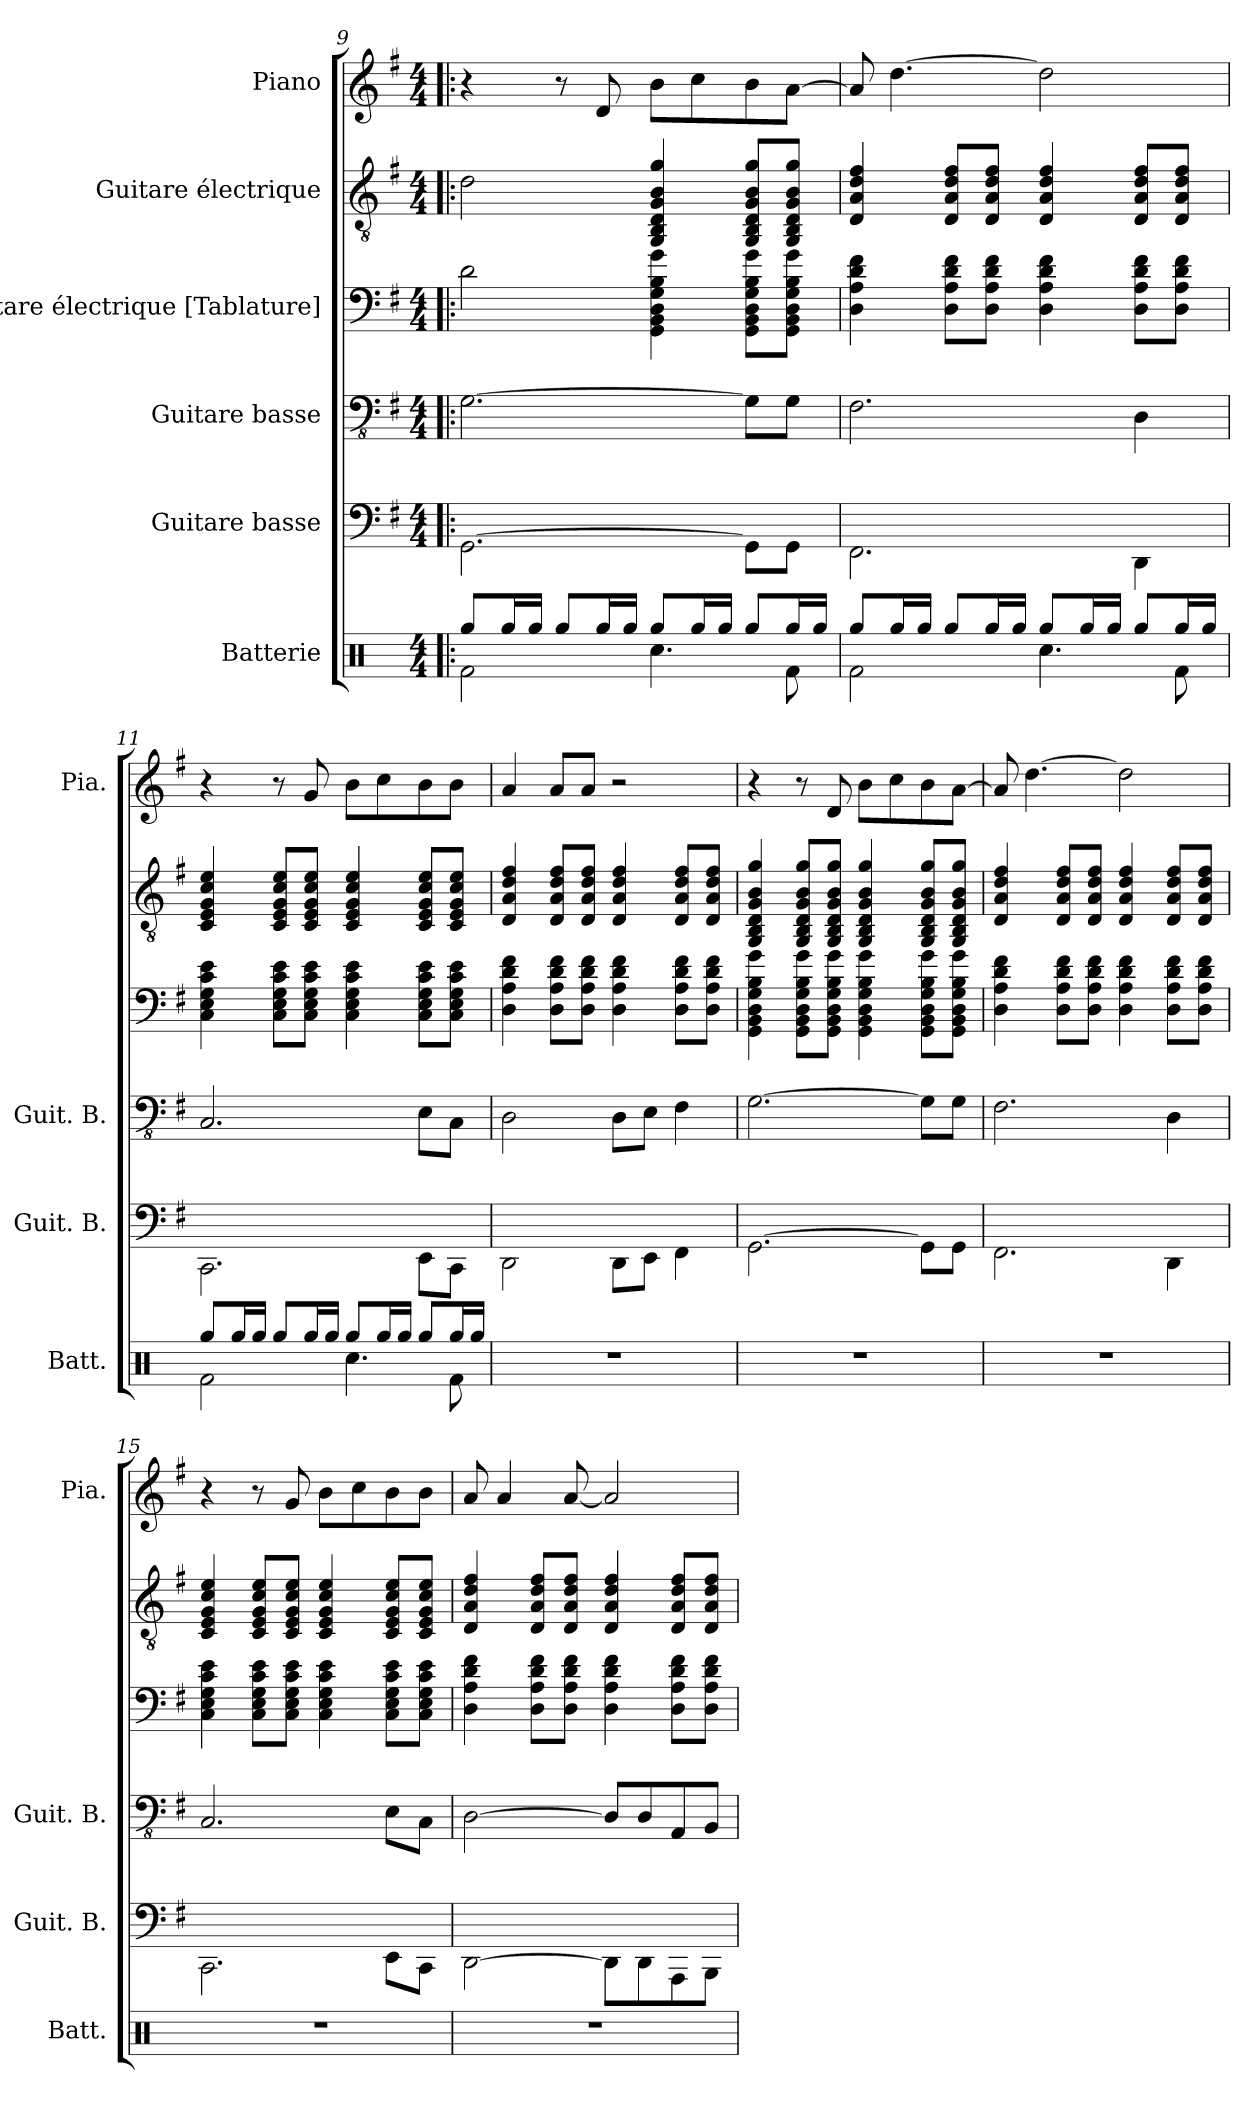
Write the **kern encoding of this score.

**kern	**kern	**kern	**kern	**kern	**kern
*part6	*part5	*part4	*part3	*part2	*part1
*staff6	*staff5	*staff4	*staff3	*staff2	*staff1
*I"Batterie	*I"Guitare basse	*I"Guitare basse	*I"Guitare électrique [Tablature]	*I"Guitare électrique	*I"Piano
*I'Batt.	*I'Guit. B.	*I'Guit. B.	*	*	*I'Pia.
!!LO:PB:g=z
*clefX	*	*clefFv4	*	*clefGv2	*clefG2
*k[]	*k[f#]	*k[f#]	*k[f#]	*k[f#]	*k[f#]
*M4/4	*M4/4	*M4/4	*M4/4	*M4/4	*M4/4
=9!|:	=9!|:	=9!|:	=9!|:	=9!|:	=9!|:
*^	*	*	*	*	*
8Rgg/L	2Rf\	[2.GG\	[2.GG\	2d\	2d\	4r
16Rgg/L	.	.	.	.	.	.
16Rgg/JJ	.	.	.	.	.	.
8Rgg/L	.	.	.	.	.	8r
16Rgg/L	.	.	.	.	.	8d/
16Rgg/JJ	.	.	.	.	.	.
8Rgg/L	4.Rcc\	.	.	4GG\ 4BB\ 4D\ 4G\ 4B\ 4g\	4GG/ 4BB/ 4D/ 4G/ 4B/ 4g/	8b\L
16Rgg/L	.	.	.	.	.	8cc\
16Rgg/JJ	.	.	.	.	.	.
8Rgg/L	.	8GG\L]	8GG\L]	8GG\ 8BB\ 8D\ 8G\ 8B\ 8g\L	8GG/ 8BB/ 8D/ 8G/ 8B/ 8g/L	8b\
16Rgg/L	8Rf\	8GG\J	8GG\J	8GG\ 8BB\ 8D\ 8G\ 8B\ 8g\J	8GG/ 8BB/ 8D/ 8G/ 8B/ 8g/J	[8a\J
16Rgg/JJ	.	.	.	.	.	.
=10	=10	=10	=10	=10	=10	=10
8Rgg/L	2Rf\	2.FF#\	2.FF#\	4D\ 4A\ 4d\ 4f#\	4D/ 4A/ 4d/ 4f#/	8a/]
16Rgg/L	.	.	.	.	.	[4.dd\
16Rgg/JJ	.	.	.	.	.	.
8Rgg/L	.	.	.	8D\ 8A\ 8d\ 8f#\L	8D/ 8A/ 8d/ 8f#/L	.
16Rgg/L	.	.	.	8D\ 8A\ 8d\ 8f#\J	8D/ 8A/ 8d/ 8f#/J	.
16Rgg/JJ	.	.	.	.	.	.
8Rgg/L	4.Rcc\	.	.	4D\ 4A\ 4d\ 4f#\	4D/ 4A/ 4d/ 4f#/	2dd\]
16Rgg/L	.	.	.	.	.	.
16Rgg/JJ	.	.	.	.	.	.
8Rgg/L	.	4DD\	4DD\	8D\ 8A\ 8d\ 8f#\L	8D/ 8A/ 8d/ 8f#/L	.
16Rgg/L	8Rf\	.	.	8D\ 8A\ 8d\ 8f#\J	8D/ 8A/ 8d/ 8f#/J	.
16Rgg/JJ	.	.	.	.	.	.
!!LO:PB:g=z
=11	=11	=11	=11	=11	=11	=11
8Rgg/L	2Rf\	2.CC\	2.CC/	4C\ 4E\ 4G\ 4c\ 4e\	4C/ 4E/ 4G/ 4c/ 4e/	4r
16Rgg/L	.	.	.	.	.	.
16Rgg/JJ	.	.	.	.	.	.
8Rgg/L	.	.	.	8C\ 8E\ 8G\ 8c\ 8e\L	8C/ 8E/ 8G/ 8c/ 8e/L	8r
16Rgg/L	.	.	.	8C\ 8E\ 8G\ 8c\ 8e\J	8C/ 8E/ 8G/ 8c/ 8e/J	8g/
16Rgg/JJ	.	.	.	.	.	.
8Rgg/L	4.Rcc\	.	.	4C\ 4E\ 4G\ 4c\ 4e\	4C/ 4E/ 4G/ 4c/ 4e/	8b\L
16Rgg/L	.	.	.	.	.	8cc\
16Rgg/JJ	.	.	.	.	.	.
8Rgg/L	.	8EE\L	8EE\L	8C\ 8E\ 8G\ 8c\ 8e\L	8C/ 8E/ 8G/ 8c/ 8e/L	8b\
16Rgg/L	8Rf\	8CC\J	8CC\J	8C\ 8E\ 8G\ 8c\ 8e\J	8C/ 8E/ 8G/ 8c/ 8e/J	8b\J
16Rgg/JJ	.	.	.	.	.	.
*v	*v	*	*	*	*	*
=12	=12	=12	=12	=12	=12
1r	2DD\	2DD\	4D\ 4A\ 4d\ 4f#\	4D/ 4A/ 4d/ 4f#/	4a/
.	.	.	8D\ 8A\ 8d\ 8f#\L	8D/ 8A/ 8d/ 8f#/L	8a/L
.	.	.	8D\ 8A\ 8d\ 8f#\J	8D/ 8A/ 8d/ 8f#/J	8a/J
.	8DD\L	8DD\L	4D\ 4A\ 4d\ 4f#\	4D/ 4A/ 4d/ 4f#/	2r
.	8EE\J	8EE\J	.	.	.
.	4FF#\	4FF#\	8D\ 8A\ 8d\ 8f#\L	8D/ 8A/ 8d/ 8f#/L	.
.	.	.	8D\ 8A\ 8d\ 8f#\J	8D/ 8A/ 8d/ 8f#/J	.
=13	=13	=13	=13	=13	=13
1r	[2.GG\	[2.GG\	4GG\ 4BB\ 4D\ 4G\ 4B\ 4g\	4GG/ 4BB/ 4D/ 4G/ 4B/ 4g/	4r
.	.	.	8GG\ 8BB\ 8D\ 8G\ 8B\ 8g\L	8GG/ 8BB/ 8D/ 8G/ 8B/ 8g/L	8r
.	.	.	8GG\ 8BB\ 8D\ 8G\ 8B\ 8g\J	8GG/ 8BB/ 8D/ 8G/ 8B/ 8g/J	8d/
.	.	.	4GG\ 4BB\ 4D\ 4G\ 4B\ 4g\	4GG/ 4BB/ 4D/ 4G/ 4B/ 4g/	8b\L
.	.	.	.	.	8cc\
.	8GG\L]	8GG\L]	8GG\ 8BB\ 8D\ 8G\ 8B\ 8g\L	8GG/ 8BB/ 8D/ 8G/ 8B/ 8g/L	8b\
.	8GG\J	8GG\J	8GG\ 8BB\ 8D\ 8G\ 8B\ 8g\J	8GG/ 8BB/ 8D/ 8G/ 8B/ 8g/J	[8a\J
!!LO:PB:g=z
=14	=14	=14	=14	=14	=14
1r	2.FF#\	2.FF#\	4D\ 4A\ 4d\ 4f#\	4D/ 4A/ 4d/ 4f#/	8a/]
.	.	.	.	.	[4.dd\
.	.	.	8D\ 8A\ 8d\ 8f#\L	8D/ 8A/ 8d/ 8f#/L	.
.	.	.	8D\ 8A\ 8d\ 8f#\J	8D/ 8A/ 8d/ 8f#/J	.
.	.	.	4D\ 4A\ 4d\ 4f#\	4D/ 4A/ 4d/ 4f#/	2dd\]
.	4DD\	4DD\	8D\ 8A\ 8d\ 8f#\L	8D/ 8A/ 8d/ 8f#/L	.
.	.	.	8D\ 8A\ 8d\ 8f#\J	8D/ 8A/ 8d/ 8f#/J	.
=15	=15	=15	=15	=15	=15
1r	2.CC\	2.CC/	4C\ 4E\ 4G\ 4c\ 4e\	4C/ 4E/ 4G/ 4c/ 4e/	4r
.	.	.	8C\ 8E\ 8G\ 8c\ 8e\L	8C/ 8E/ 8G/ 8c/ 8e/L	8r
.	.	.	8C\ 8E\ 8G\ 8c\ 8e\J	8C/ 8E/ 8G/ 8c/ 8e/J	8g/
.	.	.	4C\ 4E\ 4G\ 4c\ 4e\	4C/ 4E/ 4G/ 4c/ 4e/	8b\L
.	.	.	.	.	8cc\
.	8EE\L	8EE\L	8C\ 8E\ 8G\ 8c\ 8e\L	8C/ 8E/ 8G/ 8c/ 8e/L	8b\
.	8CC\J	8CC\J	8C\ 8E\ 8G\ 8c\ 8e\J	8C/ 8E/ 8G/ 8c/ 8e/J	8b\J
=16	=16	=16	=16	=16	=16
1r	[2DD\	[2DD\	4D\ 4A\ 4d\ 4f#\	4D/ 4A/ 4d/ 4f#/	8a/
.	.	.	.	.	4a/
.	.	.	8D\ 8A\ 8d\ 8f#\L	8D/ 8A/ 8d/ 8f#/L	.
.	.	.	8D\ 8A\ 8d\ 8f#\J	8D/ 8A/ 8d/ 8f#/J	[8a/
.	8DD\L]	8DD/L]	4D\ 4A\ 4d\ 4f#\	4D/ 4A/ 4d/ 4f#/	2a/]
.	8DD\	8DD/	.	.	.
.	8AAA\	8AAA/	8D\ 8A\ 8d\ 8f#\L	8D/ 8A/ 8d/ 8f#/L	.
.	8BBB\J	8BBB/J	8D\ 8A\ 8d\ 8f#\J	8D/ 8A/ 8d/ 8f#/J	.
=	=	=	=	=	=
*-	*-	*-	*-	*-	*-
